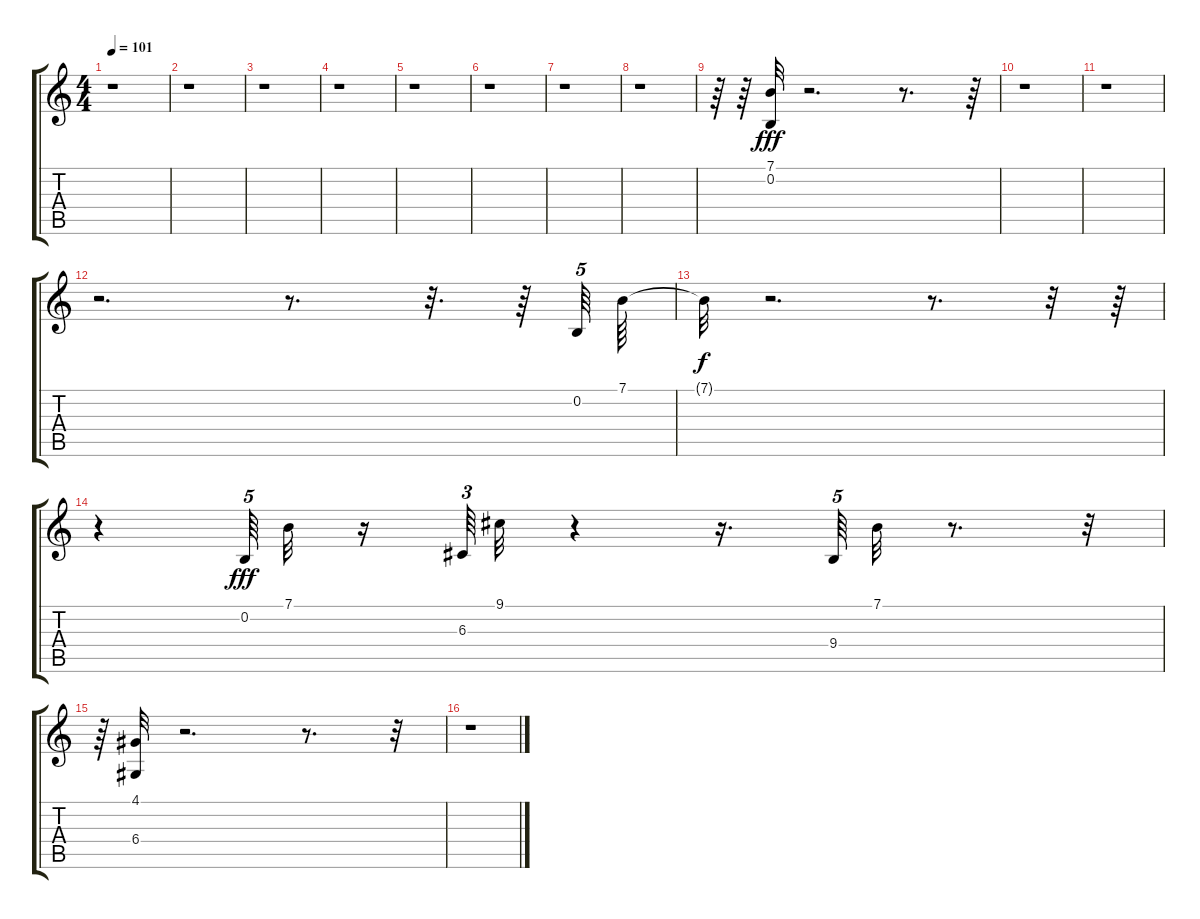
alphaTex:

\track "" {instrument fx3crystal}
\staff {score tabs}
\tuning (E4 B3 G3 D3 A2 E2) {hide}
\ts (4 4)
\tempo 101
\clef g2
\ks c
r.1{dy fff} |
r.1 |
r.1 |
r.1 |
r.1 |
r.1 |
r.1 |
r.1 |
r.64 r.64 (7.1 0.2).32 r.2{d} r.8{d} r.64 |
r.1 |
r.1 |
r.2{d} r.8{d} r.32{d} r.64 0.2.64{tu (5 4)} 7.1.64 |
7.1{t}.32{dy f} r.2{d} r.8{d} r.32 r.64 |
r.4 0.2.64{tu (5 4) dy fff} 7.1.32 r.16 6.3.64{tu (3 2)} 9.1.32 r.4 r.16{d} 9.4.64{tu (5 4)} 7.1.32 r.8{d} r.32 |
r.64 (4.1 6.4).32 r.2{d} r.8{d} r.32 |
r.1
